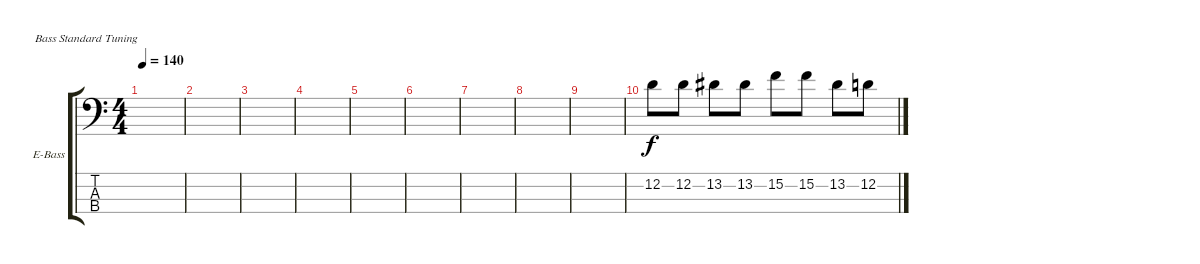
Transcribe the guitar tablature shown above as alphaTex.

\defaultSystemsLayout 4
\bracketExtendMode groupsimilarinstruments
\firstSystemTrackNameOrientation horizontal
\otherSystemsTrackNameOrientation horizontal
\track ("Electric Bass" "E-Bass") {instrument electricbassfinger}
\staff {score tabs}
\tuning (G2 D2 A1 E1)
\ts (4 4)
\tempo 140
\clef f4
\scale
0.333333
\ks c
|
\scale
0.333333 |
\scale
0.333333 |
\scale
0.333333 |
\scale
0.333333 |
\scale
0.333333 |
\scale
0.333333 |
\scale
0.333333 |
\scale
0.333333 |
\scale
0.333333 12.2.8 12.2.8 13.2.8 13.2.8 15.2.8 15.2.8 13.2.8 12.2.8 |
\scale
0.333333 |
\scale
0.333333 |
\scale
0.333333 |
\scale
0.333333 |
\scale
0.333333 |
\scale
0.333333
